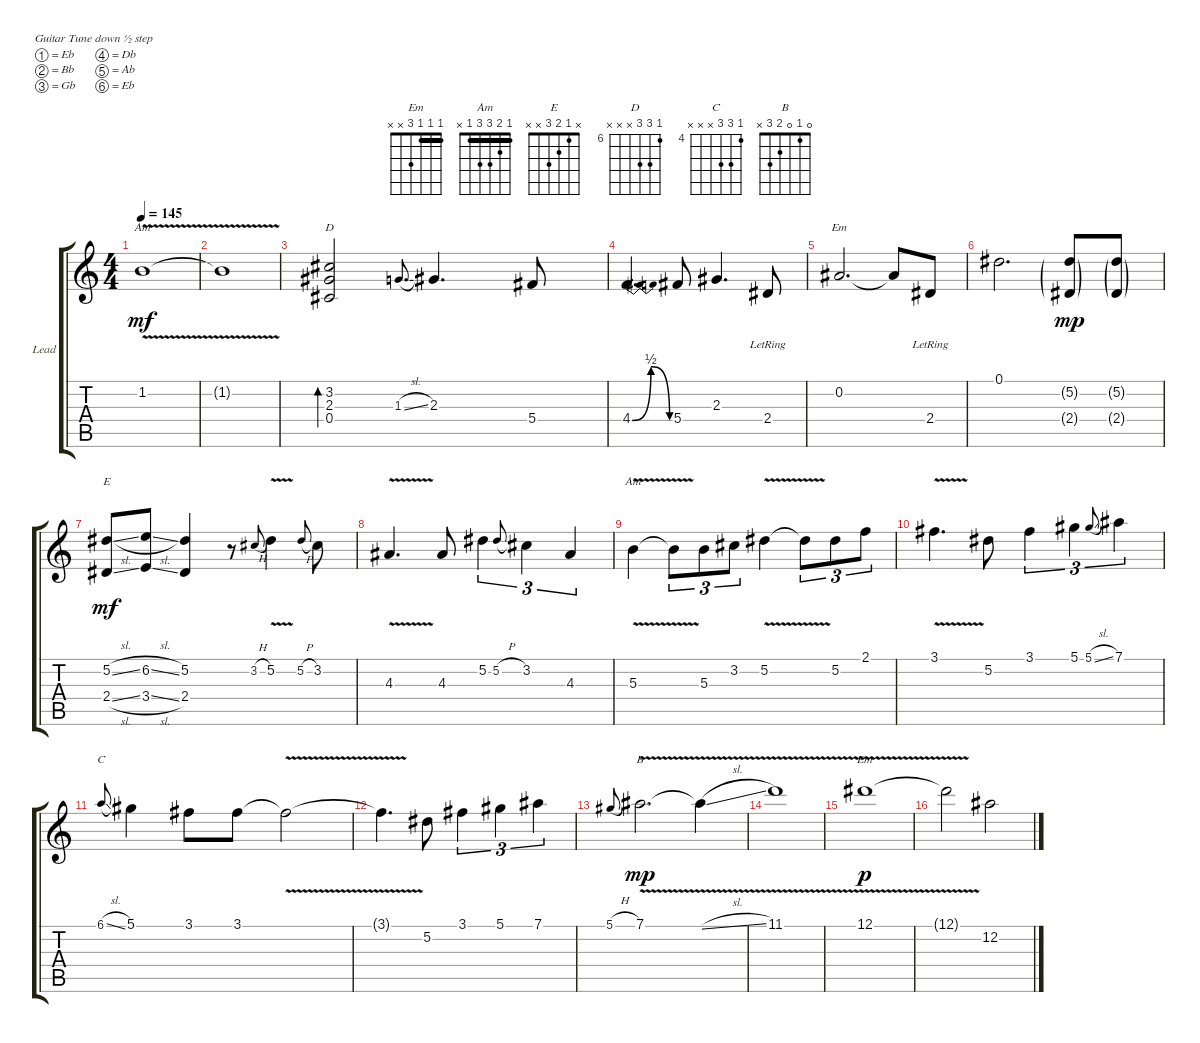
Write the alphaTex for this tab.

\defaultSystemsLayout 4
\bracketExtendMode groupsimilarinstruments
\firstSystemTrackNameOrientation horizontal
\otherSystemsTrackNameOrientation horizontal
\track ("Lead" "Lead") {multiBarRest instrument overdrivenguitar}
\staff {score tabs}
\tuning (Eb4 Bb3 Gb3 Db3 Ab2 Eb2)
\chord ("Em" 1 1 1 3 x x) {barre (1 1)}
\chord ("Am" 1 2 3 3 1 x) {barre 1}
\chord ("E" x 1 2 3 x x)
\chord ("D" 6 8 8 x x x) {firstfret 6}
\chord ("C" 4 6 6 x x x) {firstfret 4}
\chord ("B" 0 1 0 2 3 x)
\ts (4 4)
\tempo 145
\clef g2
\ks c
1.2{v}.1{ch "Am" dy mf} |
1.2{v t}.1 |
(0.4 2.3 3.2).2{bd 216 ch "D"} 1.3{sl}.8{d gr onbeat} 2.3.4{d} 5.4.8 |
4.4{be (bendrelease 15 0 27.599999999999998 2 30.599999999999998 2 42.6 0)}.4{d} 5.4.8 2.3.4{d} 2.4{lr}.8 |
0.2.2{d ch "Em"} 0.2{t}.8 2.4{lr}.8 |
0.1.2{d} (2.4{g} 5.2{g}).8{dy mp} (2.4{g} 5.2{g}).8 |
(2.4{sl} 5.2{sl}).8{ch "E" dy mf} (3.4{sl} 6.2{sl}).8 (2.4 5.2).4 r.8 3.2{h}.8{gr onbeat} 5.2{v}.4 5.2{h}.8{gr onbeat} 3.2.8 |
4.3{v}.4{d} 4.3.8 5.2.4{tu (3 2)} 5.2{h}.8{tu (3 2) gr onbeat} 3.2.4{tu (3 2)} 4.3.4{tu (3 2)} |
5.3{v}.4{ch "Am"} 5.3{t}.8{tu (3 2)} 5.3.8{tu (3 2)} 3.2.8{tu (3 2)} 5.2{v}.4 5.2{t}.8{tu (3 2)} 5.2.8{tu (3 2)} 2.1.8{tu (3 2)} |
3.1{v}.4{d} 5.2.8 3.1.4{tu (3 2)} 5.1.4{tu (3 2)} 5.1{sl}.8{tu (3 2) gr onbeat} 7.1.4{tu (3 2)} |
6.1{sl}.8{ch "C" gr onbeat} 5.1.4 3.1.8 3.1.8 3.1{v t}.2 |
3.1{v t}.4{d} 5.2.8 3.1.4{tu (3 2)} 5.1.4{tu (3 2)} 7.1.4{tu (3 2)} |
5.1{h}.8{gr onbeat} 7.1{v}.2{d ch "B" dy mp} 7.1{v sl t}.4 |
11.1{v}.1 |
12.1{v}.1{ch "Em" dy p} |
12.1{v t}.2 12.2.2
